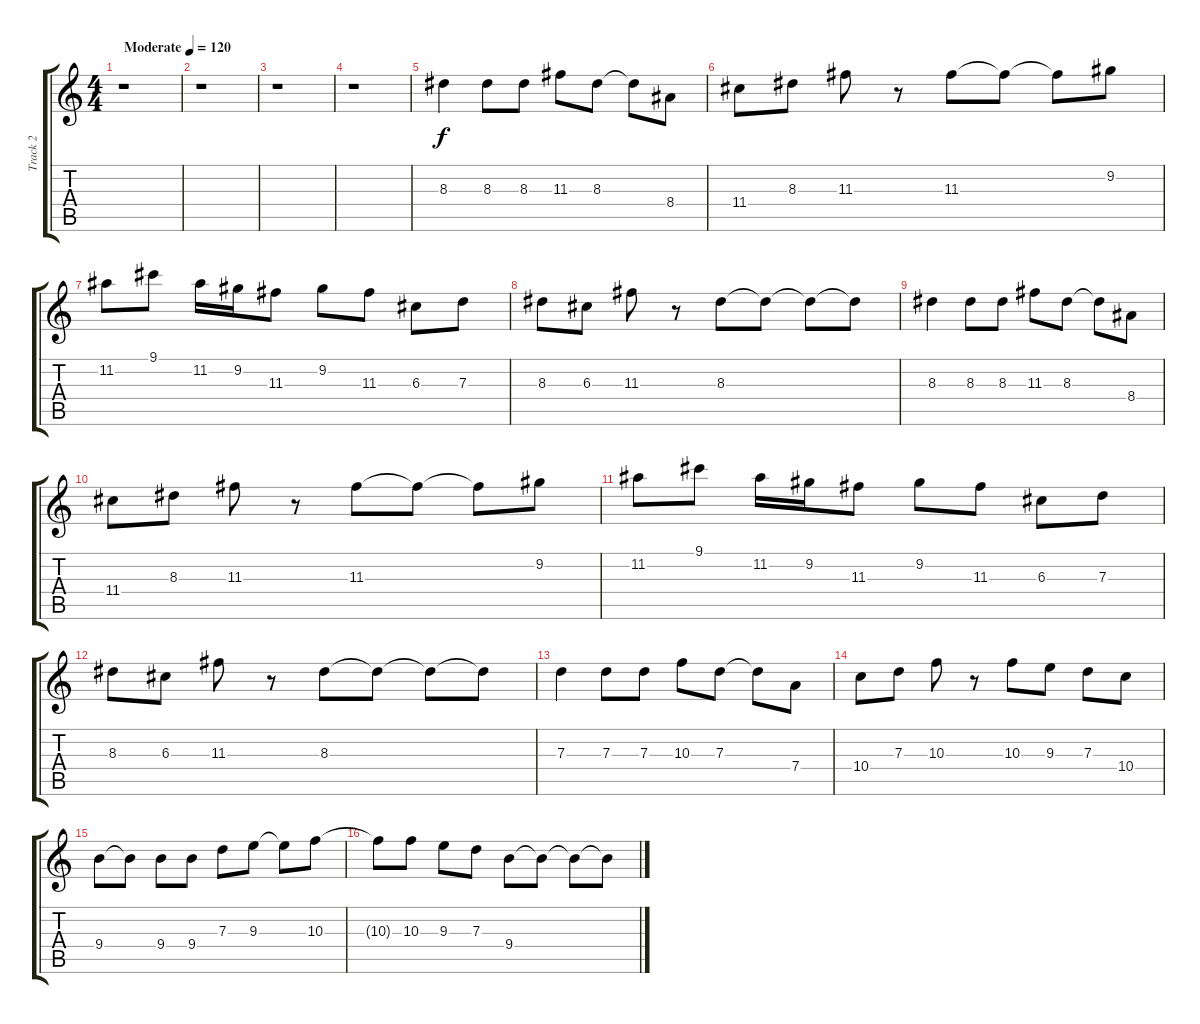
\track ("Track 2" "Track 2") {instrument distortionguitar}
\staff {score tabs}
\tuning (E4 B3 G3 D3 A2 E2) {hide}
\ts (4 4)
\tempo (120 "Moderate")
\clef g2
\ks c
r.1{dy f instrument distortionguitar} |
r.1 |
r.1 |
r.1 |
8.3.4 8.3.8 8.3.8 11.3.8 8.3.8 8.3{t}.8 8.4.8 |
11.4.8 8.3.8 11.3.8 r.8 11.3.8 11.3{t}.8 11.3{t}.8 9.2.8 |
11.2.8 9.1.8 11.2.16 9.2.16 11.3.8 9.2.8 11.3.8 6.3.8 7.3.8 |
8.3.8 6.3.8 11.3.8 r.8 8.3.8 8.3{t}.8 8.3{t}.8 8.3{t}.8 |
8.3.4 8.3.8 8.3.8 11.3.8 8.3.8 8.3{t}.8 8.4.8 |
11.4.8 8.3.8 11.3.8 r.8 11.3.8 11.3{t}.8 11.3{t}.8 9.2.8 |
11.2.8 9.1.8 11.2.16 9.2.16 11.3.8 9.2.8 11.3.8 6.3.8 7.3.8 |
8.3.8 6.3.8 11.3.8 r.8 8.3.8 8.3{t}.8 8.3{t}.8 8.3{t}.8 |
7.3.4 7.3.8 7.3.8 10.3.8 7.3.8 7.3{t}.8 7.4.8 |
10.4.8 7.3.8 10.3.8 r.8 10.3.8 9.3.8 7.3.8 10.4.8 |
9.4.8 9.4{t}.8 9.4.8 9.4.8 7.3.8 9.3.8 9.3{t}.8 10.3.8 |
10.3{t}.8 10.3.8 9.3.8 7.3.8 9.4.8 9.4{t}.8 9.4{t}.8 9.4{t}.8
